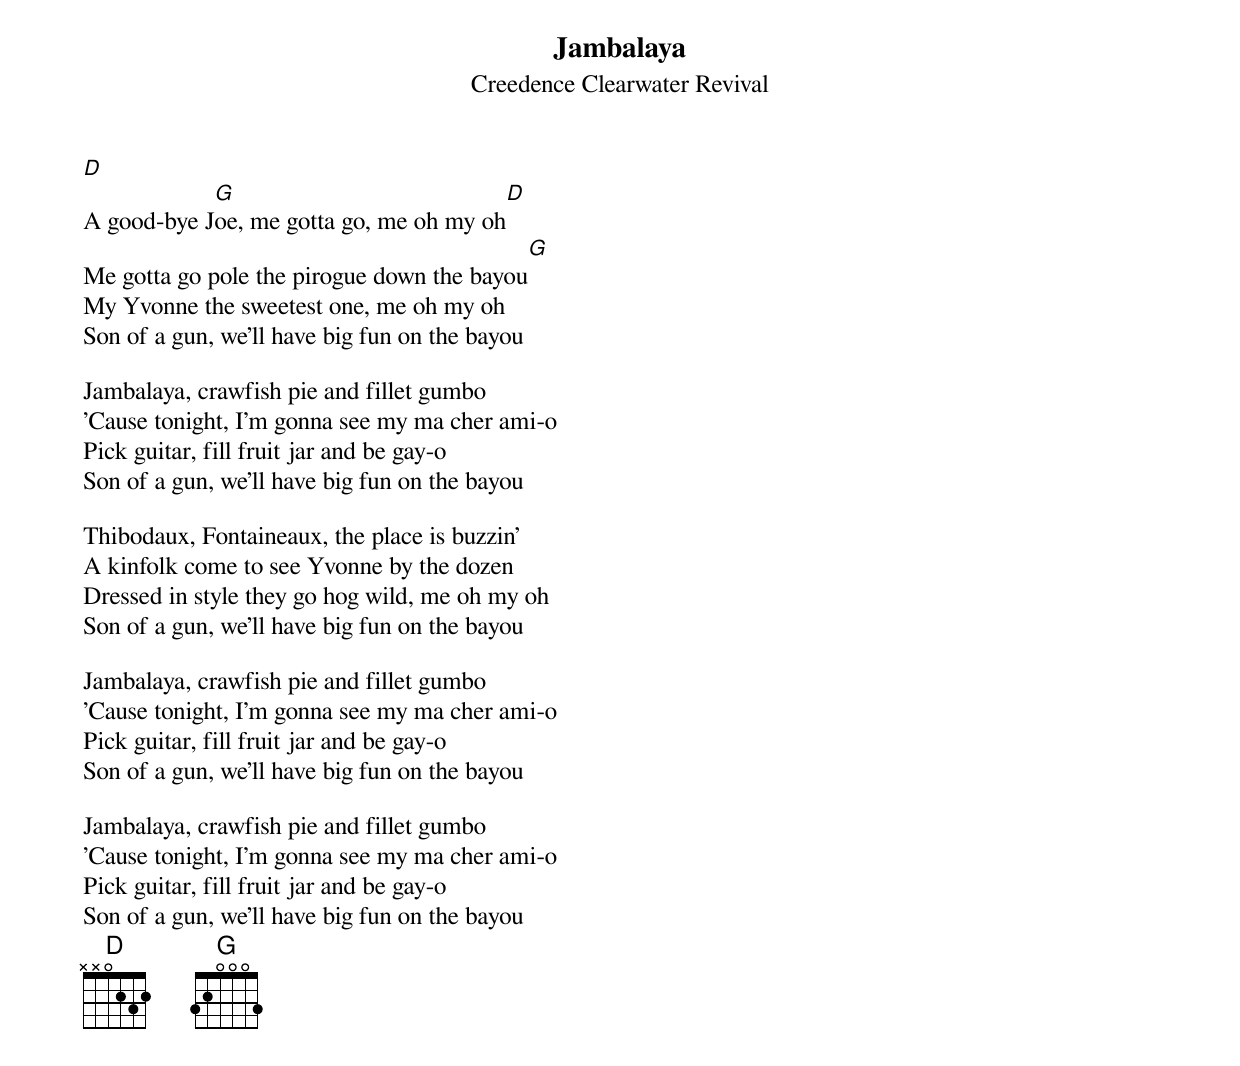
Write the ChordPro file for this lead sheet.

{title:Jambalaya}
{subtitle:Creedence Clearwater Revival}
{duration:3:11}
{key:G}

[D]
A good-bye J[G]oe, me gotta go, me oh my oh[D]
Me gotta go pole the pirogue down the bayou[G]
My Yvonne the sweetest one, me oh my oh
Son of a gun, we'll have big fun on the bayou

Jambalaya, crawfish pie and fillet gumbo
'Cause tonight, I'm gonna see my ma cher ami-o
Pick guitar, fill fruit jar and be gay-o
Son of a gun, we'll have big fun on the bayou

Thibodaux, Fontaineaux, the place is buzzin'
A kinfolk come to see Yvonne by the dozen
Dressed in style they go hog wild, me oh my oh
Son of a gun, we'll have big fun on the bayou

Jambalaya, crawfish pie and fillet gumbo
'Cause tonight, I'm gonna see my ma cher ami-o
Pick guitar, fill fruit jar and be gay-o
Son of a gun, we'll have big fun on the bayou

Jambalaya, crawfish pie and fillet gumbo
'Cause tonight, I'm gonna see my ma cher ami-o
Pick guitar, fill fruit jar and be gay-o
Son of a gun, we'll have big fun on the bayou
